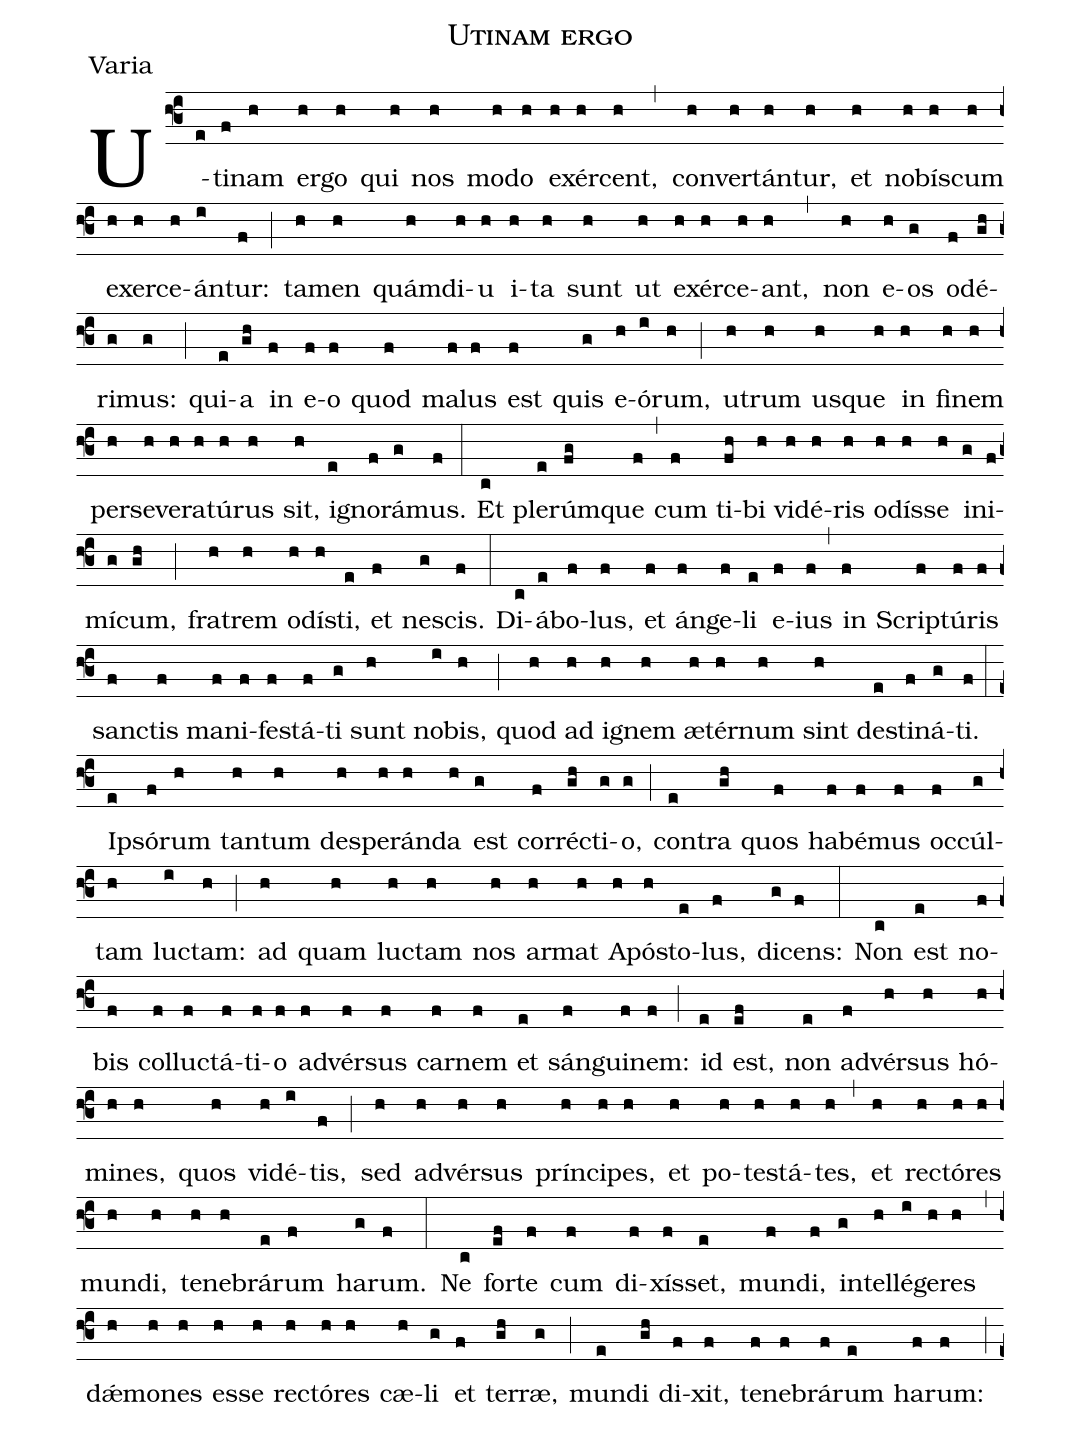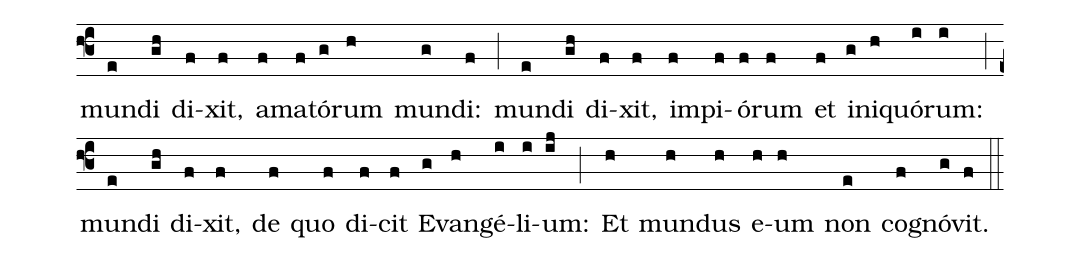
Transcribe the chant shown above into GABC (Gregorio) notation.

name:Utinam ergo;
office-part:Varia;
%%
(f3)U(e)ti(f)nam(h) er(h)go(h) qui(h) nos(h) mo(h)do(h) e(h)xér(h)cent,(h) (,) con(h)ver(h)tán(h)tur,(h) et(h) no(h)bí(h)scum(h) e(h)xer(h)ce(h)án(i)tur:(f) (;) ta(h)men(h) quám(h)di(h)u(h) i(h)ta(h) sunt(h) ut(h) e(h)xér(h)ce(h)ant,(h) (,) non(h) e(h)os(g) o(f)dé(gh)ri(g)mus:(g) (;) qui(e)a(gh) in(f) e(f)o(f) quod(f) ma(f)lus(f) est(f) quis(g) e(h)ó(i)rum,(h) (;) u(h)trum(h) us(h)que(h) in(h) fi(h)nem(h) per(h)se(h)ve(h)ra(h)tú(h)rus(h) sit,(h) i(e)gno(f)rá(g)mus.(f) (:) Et(c) ple(e)rúm(fg)que(f) (,) cum(f) ti(fh)bi(h) vi(h)dé(h)ris(h) o(h)dís(h)se(h) i(g)ni(f)mí(g)cum,(gh) (;) fra(h)trem(h) o(h)dí(h)sti,(e) et(f) ne(g)scis.(f) (:) Di(c)á(e)bo(f)lus,(f) et(f) án(f)ge(f)li(e) e(f)ius(f) (,) in(f) Scrip(f)tú(f)ris(f) san(f)ctis(f) ma(f)ni(f)fe(f)stá(f)ti(g) sunt(h) no(i)bis,(h) (;) quod(h) ad(h) i(h)gnem(h) æ(h)tér(h)num(h) sint(h) de(e)sti(f)ná(g)ti.(f) (:) I(e)psó(f)rum(h) tan(h)tum(h) de(h)spe(h)rán(h)da(h) est(g) cor(f)ré(gh)cti(g)o,(g) (;) con(e)tra(gh) quos(f) ha(f)bé(f)mus(f) oc(f)cúl(g)tam(h) lu(i)ctam:(h) (;) ad(h) quam(h) lu(h)ctam(h) nos(h) ar(h)mat(h) A(h)pó(h)sto(e)lus,(f) di(g)cens:(f) (:) Non(c) est(e) no(f)bis(f) col(f)lu(f)ctá(f)ti(f)o(f) ad(f)vér(f)sus(f) car(f)nem(f) et(e) sán(f)gui(f)nem:(f) (;) id(e) est,(ef) non(e) ad(f)vér(h)sus(h) hó(h)mi(h)nes,(h) quos(h) vi(h)dé(i)tis,(f) (;) sed(h) ad(h)vér(h)sus(h) prín(h)ci(h)pes,(h) et(h) po(h)te(h)stá(h)tes,(h) (,) et(h) re(h)ctó(h)res(h) mun(h)di,(h) te(h)ne(h)brá(e)rum(f) ha(g)rum.(f) (:) Ne(c) for(ef)te(f) cum(f) di(f)xís(f)set,(e) mun(f)di,(f) in(g)tel(h)lé(i)ge(h)res(h) (,) dǽ(h)mo(h)nes(h) es(h)se(h) re(h)ctó(h)res(h) cæ(h)li(g) et(f) ter(gh)ræ,(g) (;) mun(e)di(gh) di(f)xit,(f) te(f)ne(f)brá(f)rum(e) ha(f)rum:(f) (;) mun(e)di(gh) di(f)xit,(f) a(f)ma(f)tó(g)rum(h) mun(g)di:(f) (;) mun(e)di(gh) di(f)xit,(f) im(f)pi(f)ó(f)rum(f) et(f) i(g)ni(h)quó(i)rum:(i) (;) mun(e)di(gh) di(f)xit,(f) de(f) quo(f) di(f)cit(f) E(g)van(h)gé(i)li(i)um:(ij) (;) Et(h) mun(h)dus(h) e(h)um(h) non(e) co(f)gnó(g)vit.(f) (::)
